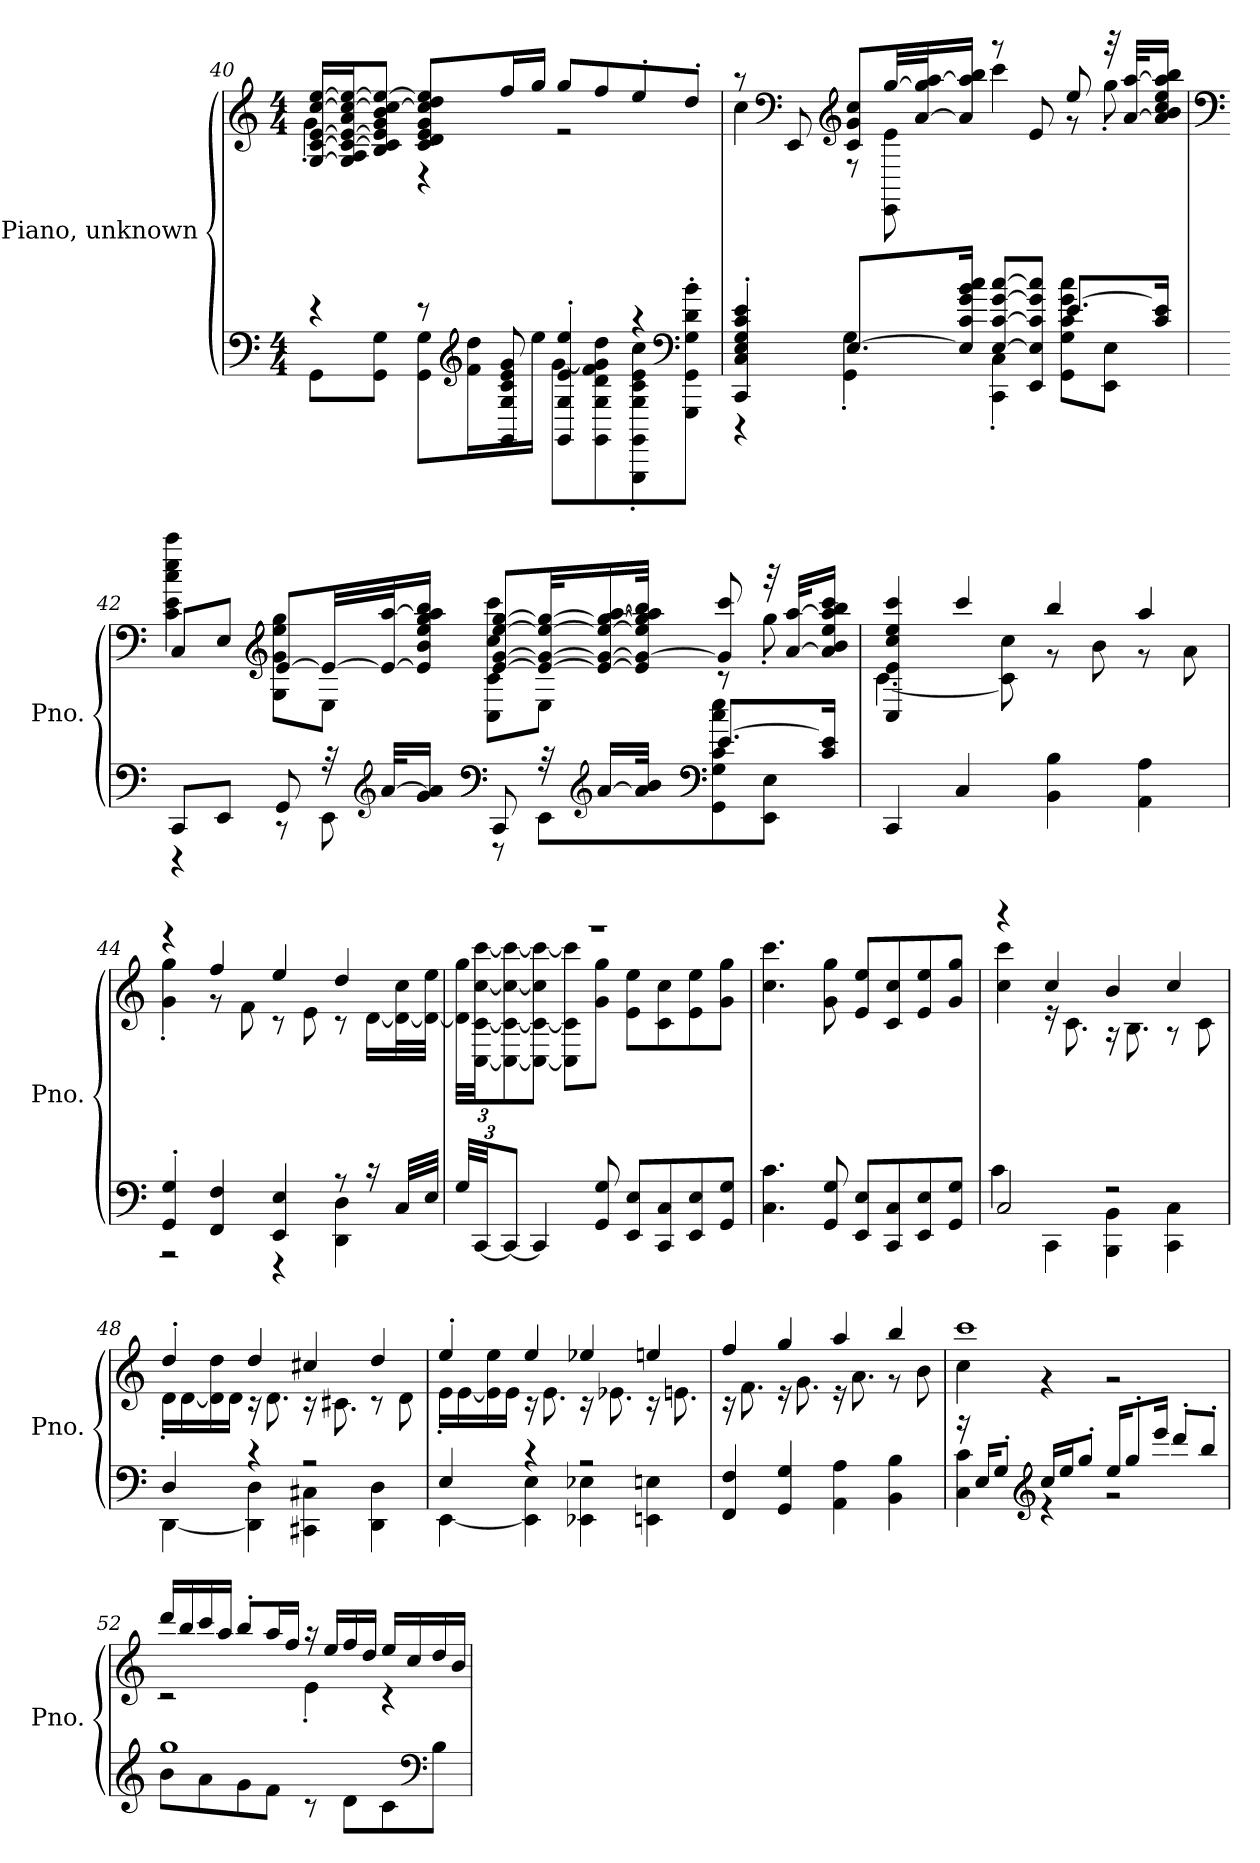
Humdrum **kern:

**kern	**kern
*part1	*part1
*staff2	*staff1
*I"Piano, unknown	*
*I'Pno.	*
!!LO:LB:g=z
*clefF4	*clefG2
*k[]	*k[]
*M4/4	*M4/4
=40	=40
*^	*^
4r	8GG\L	[16G/ [16c/ [16e/ [16cc/ [16ee/LL	4g'\
.	.	16G/] 16A/ 16c/_ 16e/_ 16a/ 16cc/_ 16ee/_J	.
.	8GG\ 8G\J	8B/ 8c/] 8e/] 8g/ 8b/ 8cc/_ 8ee/_J	.
8r	8GG\ 8G\L	8c/ 8d/ 8e/ 8g/ 8cc/] 8dd/ 8ee/]L	4r
*clefG2	*	*	*
8GG/ 8G/ 8c/ 8e/ 8g/	16f\ 16dd\L	16ff/L	.
.	16ee\JJ	16gg/JJ	.
4GG/' 4G/' 4e/' 4ee/'	[8g\L	8gg/L	2r
.	8GG\ 8G\ 8d\ 8f\ 8g\] 8dd\	8ff/	.
4r	8GGG\' 8GG\' 8G\' 8c\' 8e\' 8cc\'	8ee'/	.
*clefF4	*	*	*
.	8GGG\' 8GG\' 8G\' 8d\' 8b\'J	8dd'/J	.
=41	=41	=41	=41
4CC/' 4C/' 4E/' 4G/' 4c/' 4e/'	4r	8r	4cc\
*	*	*clefF4	*
.	.	8EE/	.
*	*	*clefG2	*
[8.E/L	4GG\' 4G\'	8c/ 8g/ 8cc/L	8r
.	.	[32gg/LL	8EE\ 8e\
.	.	[32a/ 32gg/] [32aa/J	.
16E/] 16c/ 16g/ 16b/ 16cc/Jk	.	16a/] 16aa/] 16bb/JJ	.
[8E/ [8c/ [8g/ [8cc/L	4CC\' 4C\'	8r	4ccc\
8EE/ 8E/] 8c/] 8g/] 8cc/]J	.	8e/	.
[8.e/L	8GG\ 8G\ 8c\ 8g\ 8cc\L	8ee/	8r
.	8EE\ 8E\J	32r	8gg'\
.	.	[32a/ [32aa/KLL	.
16c/ 16e/]Jk	.	16a/] 16b/ 16cc/ 16ee/ 16aa/] 16bb/JJ	.
!!LO:LB:g=z	!!
=42	=42	=42	=42
*	*	*clefF4	*
8CC/L	4r	8C/L	4c\ 4e\ 4cc\ 4ee\ 4ccc\
8EE/J	.	8E/J	.
*	*	*clefG2	*
8GG/	8r	[8e/L	8G\ 8g\ 8ee\ 8gg\L
32r	8EE\	32e/LL_	8E\J
*clefG2	*	*	*
[32a/KLL	.	32e/_ [32aa/J	.
16g/ 16a/]JJ	.	16e/] 16b/ 16ee/ 16gg/ 16aa/] 16bb/JJ	.
*clefF4	*	*	*
8CC/	8r	[8e/ [8g/ [8ee/ [8gg/L	8C\ 8c\ 8cc\ 8ccc\L
32r	8EE\L	32e/_ 32g/_ 32ee/_ 32gg/_KL	8E\J
*clefG2	*	*	*
[16a/LL	.	16e/_ 16g/_ 16ee/_ 16gg/_ [16aa/	.
32a/] 32b/JJk	.	32e/] 32g/_ 32ee/] 32gg/] 32aa/] 32bb/JJk	.
*clefF4	*	*	*
[8.e/L	8GG\ 8G\ 8c\ 8cc\ 8ee\	8g/] 8ccc/	8r
.	8EE\ 8E\J	32r	8gg'\
.	.	[32a/ [32aa/KLL	.
16c/ 16e/]Jk	.	16a/] 16b/ 16ee/ 16aa/] 16bb/ 16ccc/JJ	.
*v	*v	*	*
=43	=43	=43
4CC/	4C/ 4e/ 4cc/ 4ee/ 4ccc/	[4.c\
4C/	4ccc/	.
.	.	8c\] 8cc\
4BB\ 4B\	4bb/	8r
.	.	8b\
4AA\ 4A\	4aa/	8r
.	.	8a\
!!LO:LB:g=z	!!
=44	=44	=44
*^	*	*
4GG/' 4G/'	2r	4r	4g\' 4gg\'
4FF/ 4F/	.	4ff/	8r
.	.	.	8f\
4EE/ 4E/	4r	4ee/	8r
.	.	.	8e\
8r	4DD\ 4D\	4dd/	8r
16r	.	.	[16d\LL
32C/LLL	.	.	32d\_ 32cc\L
32E/JJJ	.	.	32d\_ 32ee\JJJ
*v	*v	*	*
=45	=45	=45
*Xbrackettup	*	*Xbrackettup
48G/LLL	1r	48d\] 48gg\LLL
[48CC/JJ	.	[48C\ [48c\ [48cc\ [48ccc\JJ
12CC/J_	.	12C\_ 12c\_ 12cc\_ 12ccc\_
4CC/]	.	8C\_ 8c\_ 8cc\] 8ccc\_J
.	.	8C\] 8c\] 8ccc\]L
8GG/ 8G/	.	8g\ 8gg\J
8EE/ 8E/L	.	8e\ 8ee\L
8CC/ 8C/	.	8c\ 8cc\
8EE/ 8E/	.	8e\ 8ee\
8GG/ 8G/J	.	8g\ 8gg\J
*	*v	*v
=46	=46
4.C\ 4.c\	4.cc\ 4.ccc\
8GG/ 8G/	8g\ 8gg\
8EE/ 8E/L	8e/ 8ee/L
8CC/ 8C/	8c/ 8cc/
8EE/ 8E/	8e/ 8ee/
8GG/ 8G/J	8g/ 8gg/J
=47	=47
*^	*^
2C/	4c\	4r	4cc\ 4ccc\
.	4CC\	4cc/	16r
.	.	.	8.c\
2r	4BBB\ 4BB\	4b/	16r
.	.	.	8.B\
.	4CC\ 4C\	4cc/	8r
.	.	.	8c\
!!LO:LB:g=z	!!
=48	=48	=48	=48
4D/	[4DD\	4dd'/	16d'\LL
.	.	.	[16d\
.	.	.	16d\] 16dd\
.	.	.	16d\JJ
4r	4DD\] 4D\	4dd/	16r
.	.	.	8.d\
2r	4CC#X\ 4C#X\	4cc#X/	16r
.	.	.	8.c#X\
.	4DD\ 4D\	4dd/	8r
.	.	.	8d\
=49	=49	=49	=49
4E/	[4EE\	4ee'/	16e'\LL
.	.	.	[16e\
.	.	.	16e\] 16ee\
.	.	.	16e\JJ
4r	4EE\] 4E\	4ee/	16r
.	.	.	8.e\
2r	4EE-X\ 4E-X\	4ee-X/	16r
.	.	.	8.e-X\
.	4EEn\ 4En\	4een/	16r
.	.	.	8.en\
*v	*v	*	*
=50	=50	=50
4FF/ 4F/	4ff/	16r
.	.	8.f\
4GG/ 4G/	4gg/	16r
.	.	8.g\
4AA\ 4A\	4aa/	16r
.	.	8.a\
4BB\ 4B\	4bb/	8r
.	.	8b\
!!LO:PB:g=z	!!
=51	=51	=51
*^	*	*
16r	4C\ 4c\	1ccc	4cc\
16E/KL	.	.	.
8G'/J	.	.	.
*clefG2	*	*	*
16cc/LL	4r	.	4r
16ee/J	.	.	.
8gg'/J	.	.	.
16ee/KL	2r	.	2r
8gg'/	.	.	.
16eee/Jk	.	.	.
8ddd'/L	.	.	.
8bb'/J	.	.	.
=52	=52	=52	=52
1gg	8b\L	16ddd/LL	2r
.	.	16bb/	.
.	8a\	16ccc/	.
.	.	16aa/JJ	.
.	8g\	8bb'/L	.
.	8f\J	16aa/L	.
.	.	16ff/JJ	.
.	8r	16r	4e'\
.	.	16ee/LL	.
.	8d\L	16ff/	.
.	.	16dd/JJ	.
.	8c\	16ee/LL	4r
.	.	16cc/	.
*clefF4	*	*	*
.	8B\J	16dd/	.
.	.	16b/JJ	.
*v	*v	*	*
*	*v	*v
=	=
*-	*-
